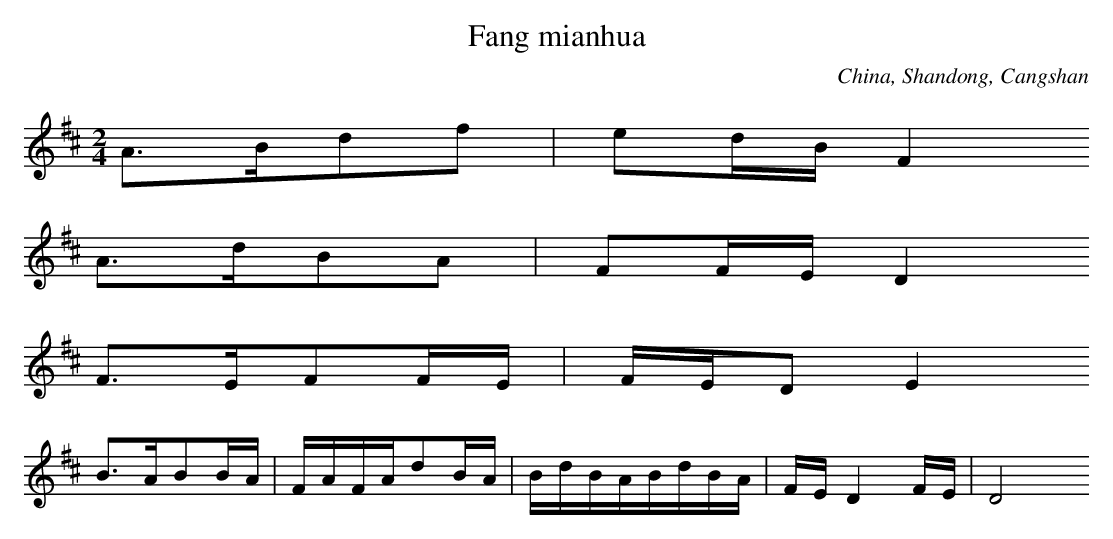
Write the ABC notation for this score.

X:1
T: Fang mianhua
O: China, Shandong, Cangshan
M: 2/4
L: 1/16
K: D
A3Bd2f2 | e2dBF4
A3dB2A2 | F2FED4
F3EF2FE | FED2E4
B3AB2BA | FAFAd2BA | BdBABdBA | FED4FE | D8
